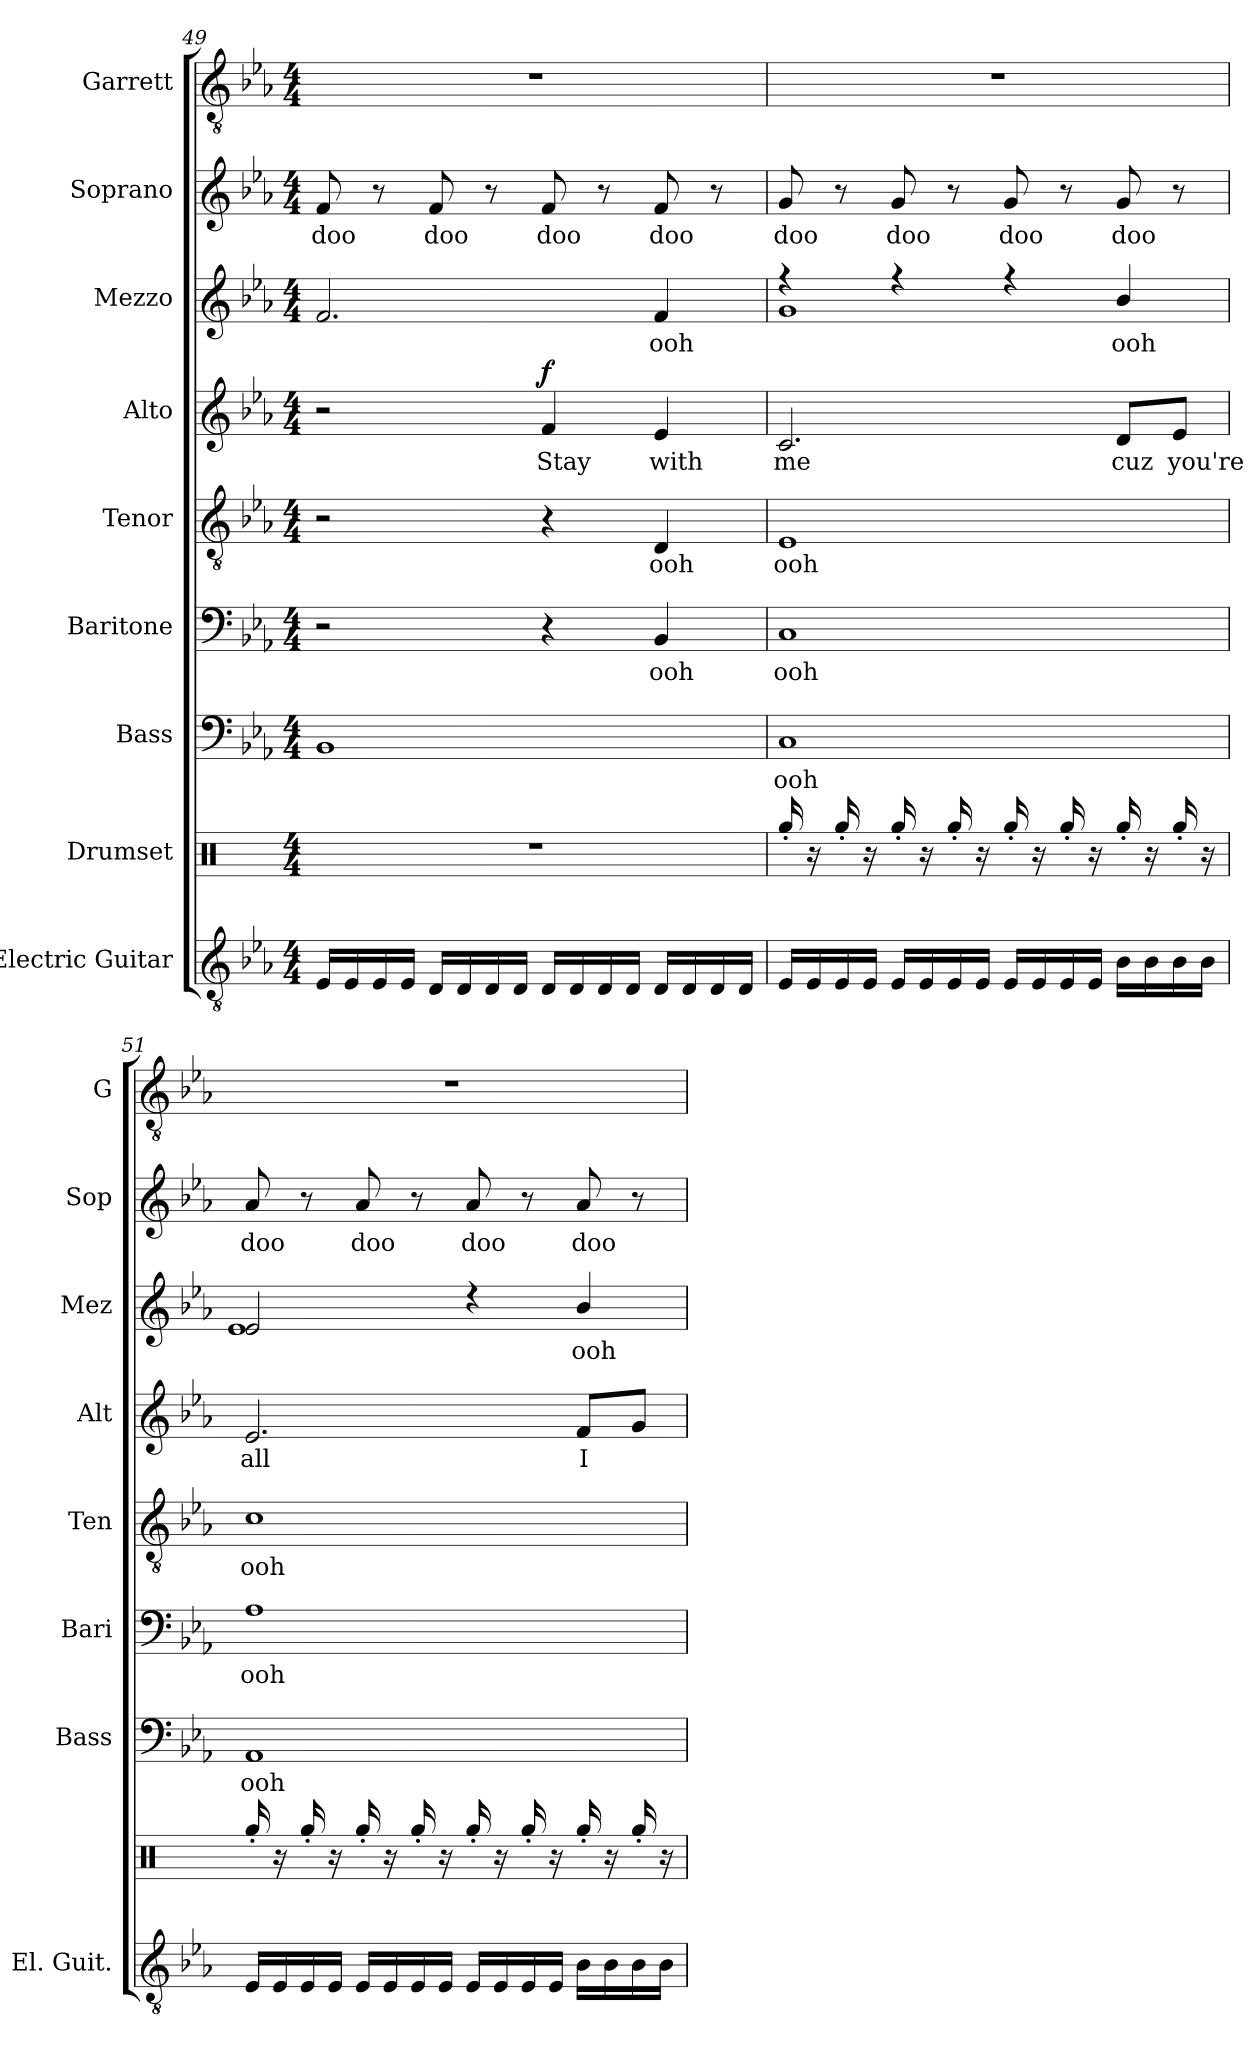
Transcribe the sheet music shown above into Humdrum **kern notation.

**kern	**kern	**kern	**text	**kern	**text	**kern	**text	**kern	**text	**dynam	**kern	**text	**kern	**text	**kern
*part9	*part8	*part7	*part7	*part6	*part6	*part5	*part5	*part4	*part4	*part4	*part3	*part3	*part2	*part2	*part1
*staff9	*staff8	*staff7	*staff7	*staff6	*staff6	*staff5	*staff5	*staff4	*staff4	*staff4	*staff3	*staff3	*staff2	*staff2	*staff1
*I"Electric Guitar	*I"Drumset	*I"Bass	*	*I"Baritone	*	*I"Tenor	*	*I"Alto	*	*	*I"Mezzo	*	*I"Soprano	*	*I"Garrett
*I'El. Guit.	*	*I'Bass	*	*I'Bari	*	*I'Ten	*	*I'Alt	*	*	*I'Mez	*	*I'Sop	*	*I'G
!!LO:PB:g=z
*clefGv2	*clefX	*clefF4	*	*clefF4	*	*clefGv2	*	*clefG2	*	*	*clefG2	*	*clefG2	*	*clefGv2
*k[b-e-a-]	*k[]	*k[b-e-a-]	*	*k[b-e-a-]	*	*k[b-e-a-]	*	*k[b-e-a-]	*	*	*k[b-e-a-]	*	*k[b-e-a-]	*	*k[b-e-a-]
*M4/4	*M4/4	*M4/4	*	*M4/4	*	*M4/4	*	*M4/4	*	*	*M4/4	*	*M4/4	*	*M4/4
=49	=49	=49	=49	=49	=49	=49	=49	=49	=49	=49	=49	=49	=49	=49	=49
!	!	!	!	!	!	!	!	!	!	!	!	!	!	!LO:LY:b	!
16E-/LL	1r	1BB-	.	2r	.	2r	.	2r	.	.	2.f/	.	8f/	doo	1r
16E-/	.	.	.	.	.	.	.	.	.	.	.	.	.	.	.
16E-/	.	.	.	.	.	.	.	.	.	.	.	.	8r	.	.
16E-/JJ	.	.	.	.	.	.	.	.	.	.	.	.	.	.	.
!	!	!	!	!	!	!	!	!	!	!	!	!	!	!LO:LY:b	!
16D/LL	.	.	.	.	.	.	.	.	.	.	.	.	8f/	doo	.
16D/	.	.	.	.	.	.	.	.	.	.	.	.	.	.	.
16D/	.	.	.	.	.	.	.	.	.	.	.	.	8r	.	.
16D/JJ	.	.	.	.	.	.	.	.	.	.	.	.	.	.	.
!	!	!	!	!	!	!	!	!	!LO:LY:b	!LO:DY:b	!	!	!	!LO:LY:b	!
16D/LL	.	.	.	4r	.	4r	.	4f/	Stay	f	.	.	8f/	doo	.
16D/	.	.	.	.	.	.	.	.	.	.	.	.	.	.	.
16D/	.	.	.	.	.	.	.	.	.	.	.	.	8r	.	.
16D/JJ	.	.	.	.	.	.	.	.	.	.	.	.	.	.	.
!	!	!	!	!	!LO:LY:b	!	!LO:LY:b	!	!LO:LY:b	!	!	!LO:LY:b	!	!LO:LY:b	!
16D/LL	.	.	.	4BB-/	ooh	4D/	ooh	4e-/	with	.	4f/	ooh	8f/	doo	.
16D/	.	.	.	.	.	.	.	.	.	.	.	.	.	.	.
16D/	.	.	.	.	.	.	.	.	.	.	.	.	8r	.	.
16D/JJ	.	.	.	.	.	.	.	.	.	.	.	.	.	.	.
=50	=50	=50	=50	=50	=50	=50	=50	=50	=50	=50	=50	=50	=50	=50	=50
!	!	!	!LO:LY:b	!	!LO:LY:b	!	!LO:LY:b	!	!LO:LY:b	!	!	!	!	!LO:LY:b	!
*	*	*	*	*	*	*	*	*	*	*	*^	*	*	*	*
16E-/LL	16Rgg'/	1C	ooh	1C	ooh	1E-	ooh	2.c/	me	.	4r	1g	.	8g/	doo	1r
16E-/	16r	.	.	.	.	.	.	.	.	.	.	.	.	.	.	.
16E-/	16Rgg'/	.	.	.	.	.	.	.	.	.	.	.	.	8r	.	.
16E-/JJ	16r	.	.	.	.	.	.	.	.	.	.	.	.	.	.	.
!	!	!	!	!	!	!	!	!	!	!	!	!	!	!	!LO:LY:b	!
16E-/LL	16Rgg'/	.	.	.	.	.	.	.	.	.	4r	.	.	8g/	doo	.
16E-/	16r	.	.	.	.	.	.	.	.	.	.	.	.	.	.	.
16E-/	16Rgg'/	.	.	.	.	.	.	.	.	.	.	.	.	8r	.	.
16E-/JJ	16r	.	.	.	.	.	.	.	.	.	.	.	.	.	.	.
!	!	!	!	!	!	!	!	!	!	!	!	!	!	!	!LO:LY:b	!
16E-/LL	16Rgg'/	.	.	.	.	.	.	.	.	.	4r	.	.	8g/	doo	.
16E-/	16r	.	.	.	.	.	.	.	.	.	.	.	.	.	.	.
16E-/	16Rgg'/	.	.	.	.	.	.	.	.	.	.	.	.	8r	.	.
16E-/JJ	16r	.	.	.	.	.	.	.	.	.	.	.	.	.	.	.
!	!	!	!	!	!	!	!	!	!LO:LY:b	!	!	!	!LO:LY:b	!	!LO:LY:b	!
16B-\LL	16Rgg'/	.	.	.	.	.	.	8d/L	cuz	.	4b-/	.	ooh	8g/	doo	.
16B-\	16r	.	.	.	.	.	.	.	.	.	.	.	.	.	.	.
!	!	!	!	!	!	!	!	!	!LO:LY:b	!	!	!	!	!	!	!
16B-\	16Rgg'/	.	.	.	.	.	.	8e-/J	you're	.	.	.	.	8r	.	.
16B-\JJ	16r	.	.	.	.	.	.	.	.	.	.	.	.	.	.	.
=51	=51	=51	=51	=51	=51	=51	=51	=51	=51	=51	=51	=51	=51	=51	=51	=51
!	!	!	!LO:LY:b	!	!LO:LY:b	!	!LO:LY:b	!	!LO:LY:b	!	!	!	!	!	!LO:LY:b	!
16E-/LL	16Rgg'/	1AA-	ooh	1A-	ooh	1c	ooh	2.e-/	all	.	2e-/	1e-	.	8a-/	doo	1r
16E-/	16r	.	.	.	.	.	.	.	.	.	.	.	.	.	.	.
16E-/	16Rgg'/	.	.	.	.	.	.	.	.	.	.	.	.	8r	.	.
16E-/JJ	16r	.	.	.	.	.	.	.	.	.	.	.	.	.	.	.
!	!	!	!	!	!	!	!	!	!	!	!	!	!	!	!LO:LY:b	!
16E-/LL	16Rgg'/	.	.	.	.	.	.	.	.	.	.	.	.	8a-/	doo	.
16E-/	16r	.	.	.	.	.	.	.	.	.	.	.	.	.	.	.
16E-/	16Rgg'/	.	.	.	.	.	.	.	.	.	.	.	.	8r	.	.
16E-/JJ	16r	.	.	.	.	.	.	.	.	.	.	.	.	.	.	.
!	!	!	!	!	!	!	!	!	!	!	!	!	!	!	!LO:LY:b	!
16E-/LL	16Rgg'/	.	.	.	.	.	.	.	.	.	4r	.	.	8a-/	doo	.
16E-/	16r	.	.	.	.	.	.	.	.	.	.	.	.	.	.	.
16E-/	16Rgg'/	.	.	.	.	.	.	.	.	.	.	.	.	8r	.	.
16E-/JJ	16r	.	.	.	.	.	.	.	.	.	.	.	.	.	.	.
!	!	!	!	!	!	!	!	!	!LO:LY:b	!	!	!	!LO:LY:b	!	!LO:LY:b	!
16B-\LL	16Rgg'/	.	.	.	.	.	.	8f/L	I	.	4b-/	.	ooh	8a-/	doo	.
16B-\	16r	.	.	.	.	.	.	.	.	.	.	.	.	.	.	.
16B-\	16Rgg'/	.	.	.	.	.	.	8g/J	.	.	.	.	.	8r	.	.
16B-\JJ	16r	.	.	.	.	.	.	.	.	.	.	.	.	.	.	.
*	*	*	*	*	*	*	*	*	*	*	*v	*v	*	*	*	*
=	=	=	=	=	=	=	=	=	=	=	=	=	=	=	=
*-	*-	*-	*-	*-	*-	*-	*-	*-	*-	*-	*-	*-	*-	*-	*-
